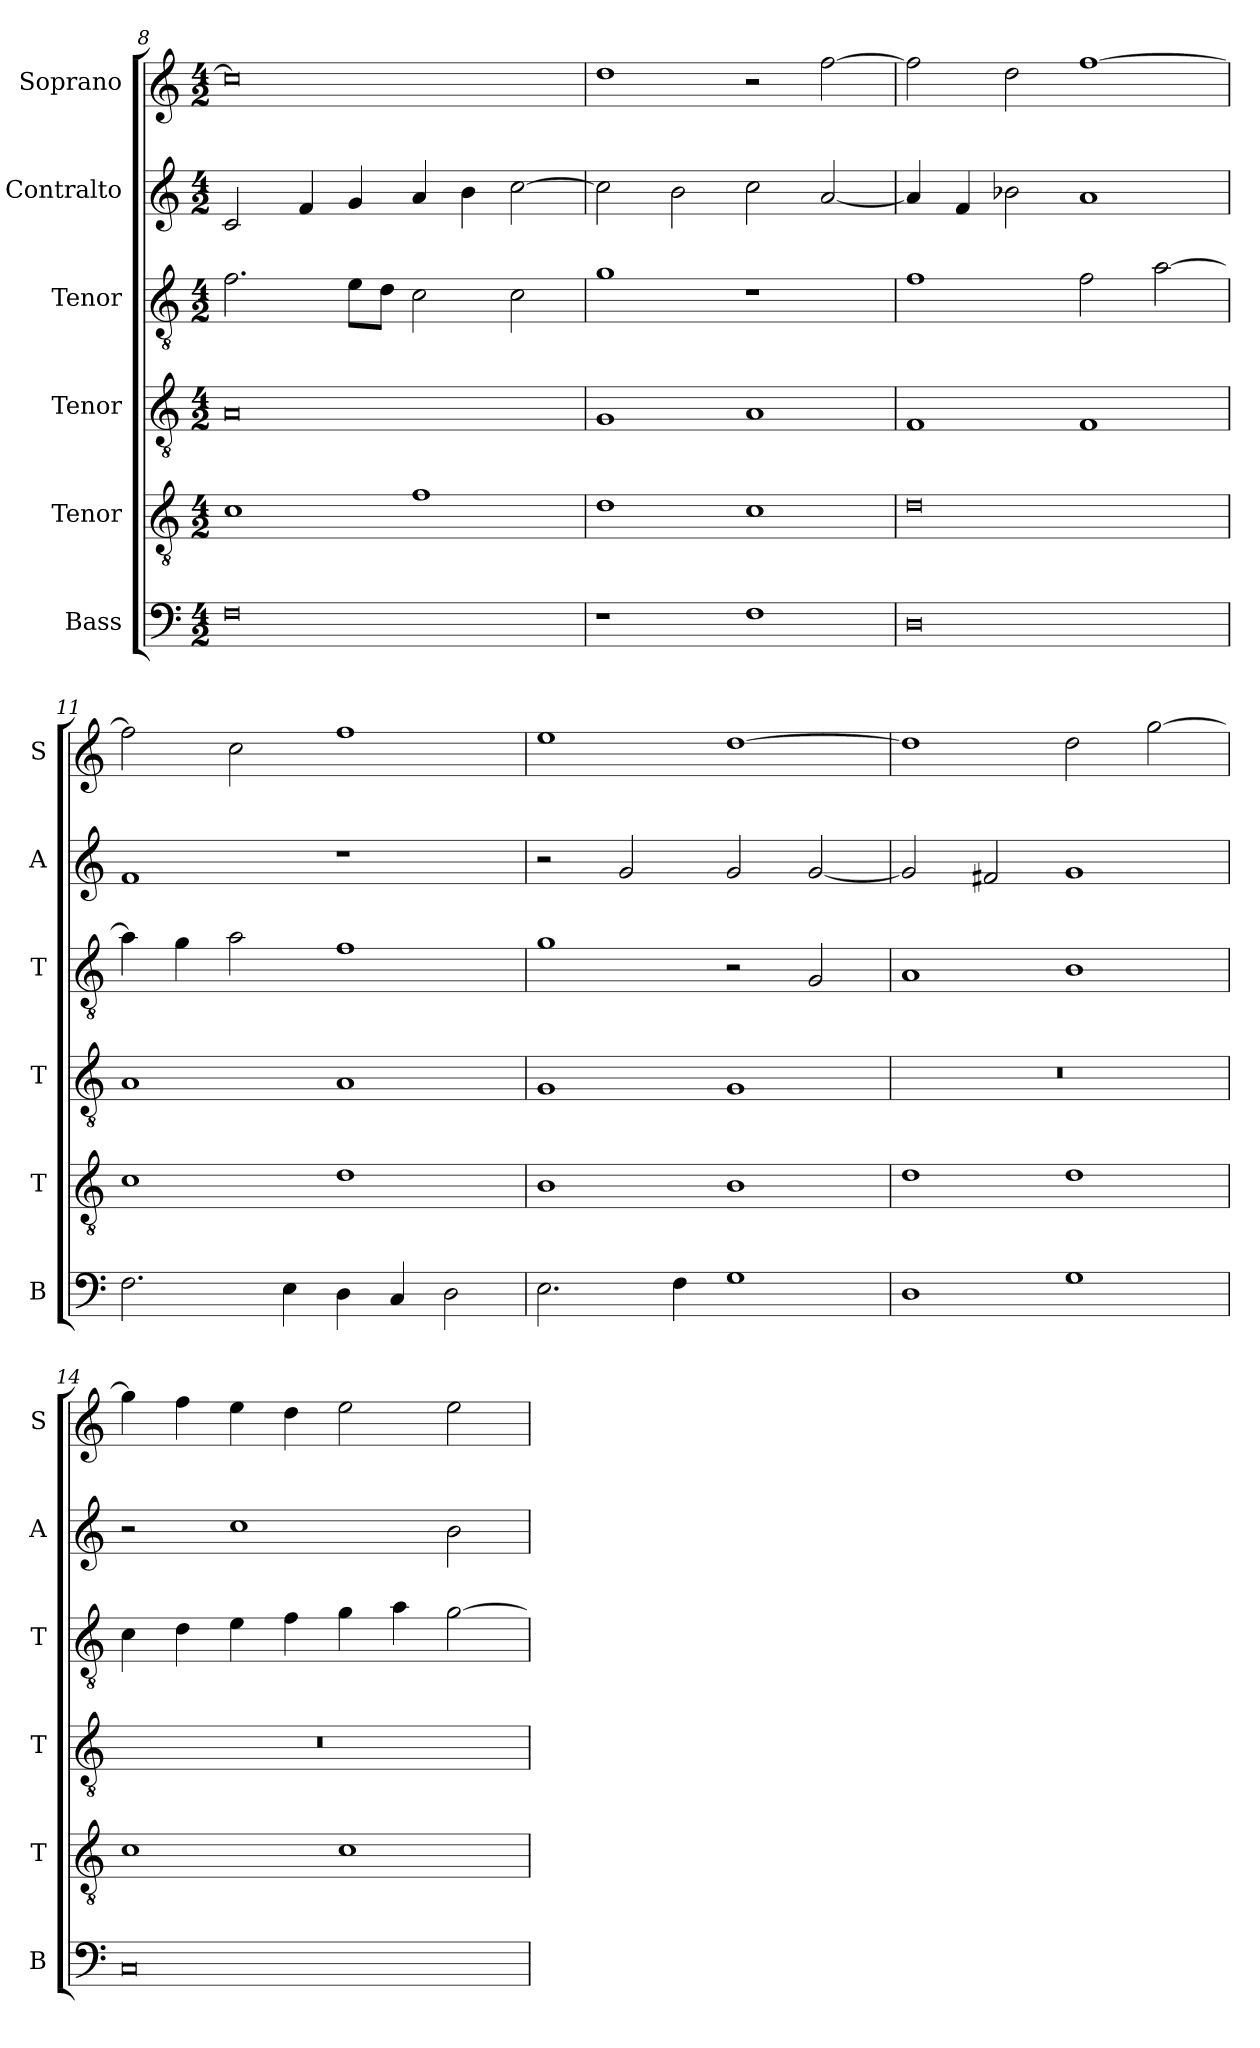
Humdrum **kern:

**kern	**kern	**kern	**kern	**kern	**kern
*part6	*part5	*part4	*part3	*part2	*part1
*staff6	*staff5	*staff4	*staff3	*staff2	*staff1
*I"Bass	*I"Tenor	*I"Tenor	*I"Tenor	*I"Contralto	*I"Soprano
*I'B	*I'T	*I'T	*I'T	*I'A	*I'S
*clefF4	*clefGv2	*clefGv2	*clefGv2	*clefG2	*clefG2
*k[]	*k[]	*k[]	*k[]	*k[]	*k[]
*G:mix	*G:mix	*G:mix	*G:mix	*G:mix	*G:mix
*M4/2	*M4/2	*M4/2	*M4/2	*M4/2	*M4/2
=8	=8	=8	=8	=8	=8
0F	1c	0A	2.f	2c	0cc]
.	.	.	.	4f	.
.	.	.	8e\L	4g	.
.	.	.	8d\J	.	.
.	1f	.	2c	4a	.
.	.	.	.	4b	.
.	.	.	2c	[2cc	.
=9	=9	=9	=9	=9	=9
1r	1d	1G	1g	2cc]	1dd
.	.	.	.	2b	.
1F	1c	1A	1r	2cc	2r
.	.	.	.	[2a	[2ff
=10	=10	=10	=10	=10	=10
0D	0d	1F	1f	4a]	2ff]
.	.	.	.	4f	.
.	.	.	.	2b-X	2dd
.	.	1F	2f	1a	[1ff
.	.	.	[2a	.	.
=11	=11	=11	=11	=11	=11
2.F	1c	1A	4a]	1f	2ff]
.	.	.	4g	.	.
.	.	.	2a	.	2cc
4E	.	.	.	.	.
4D	1d	1A	1f	1r	1ff
4C	.	.	.	.	.
2D	.	.	.	.	.
=12	=12	=12	=12	=12	=12
2.E	1B	1G	1g	2r	1ee
.	.	.	.	2g	.
4F	.	.	.	.	.
1G	1B	1G	2r	2g	[1dd
.	.	.	2G	[2g	.
=13	=13	=13	=13	=13	=13
1D	1d	0r	1A	2g]	1dd]
.	.	.	.	2f#X	.
1G	1d	.	1B	1g	2dd
.	.	.	.	.	[2gg
=14	=14	=14	=14	=14	=14
0C	1c	0r	4c	2r	4gg]
.	.	.	4d	.	4ff
.	.	.	4e	1cc	4ee
.	.	.	4f	.	4dd
.	1c	.	4g	.	2ee
.	.	.	4a	.	.
.	.	.	[2g	2b	2ee
=	=	=	=	=	=
*-	*-	*-	*-	*-	*-
